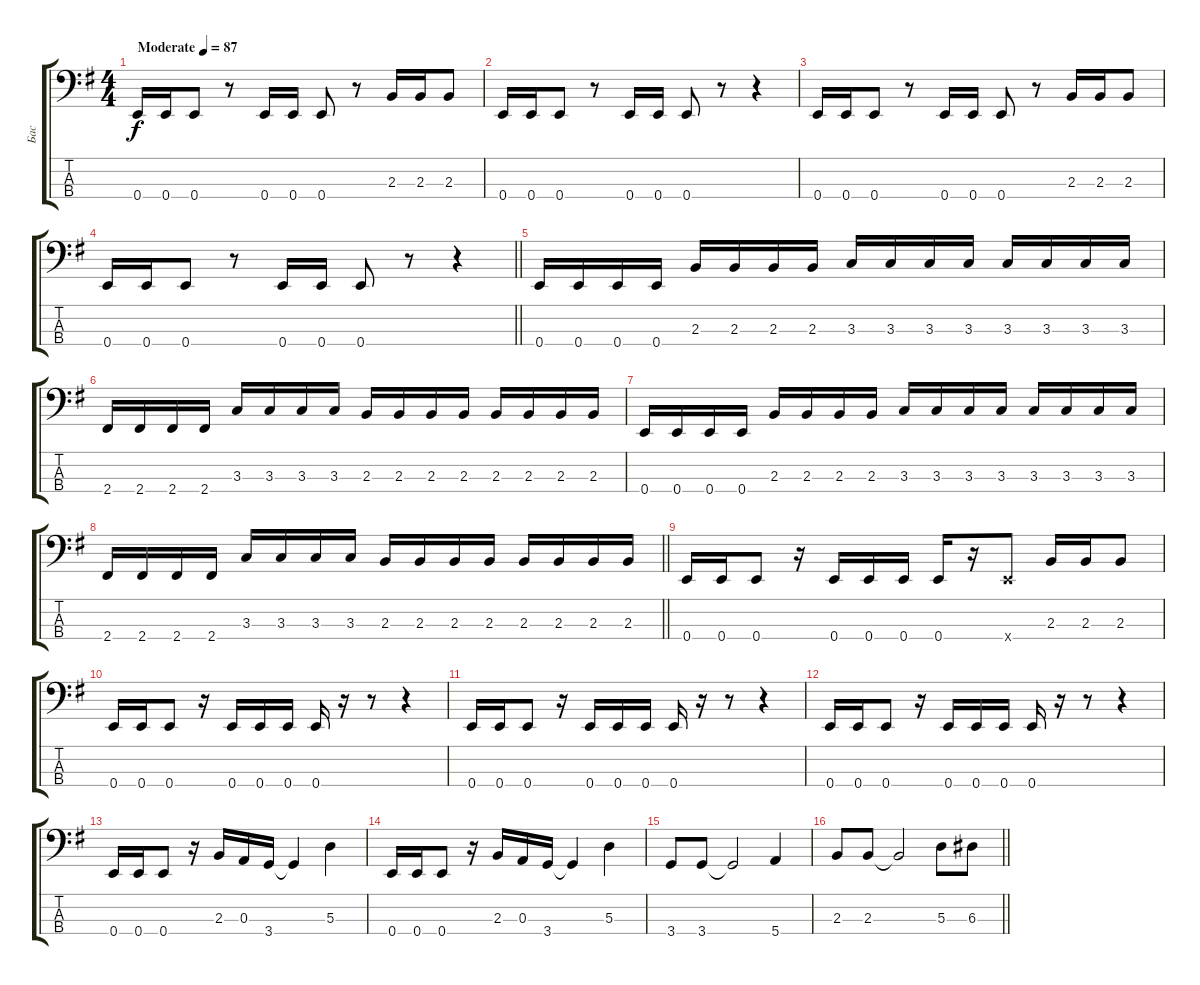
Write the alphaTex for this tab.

\track ("Бас" "Бас") {instrument electricbassfinger}
\staff {score tabs}
\tuning (G2 D2 A1 E1) {hide}
\ts (4 4)
\tempo (87 "Moderate")
\clef f4
\ks eminor
0.4.16{dy f instrument electricbassfinger} 0.4.16 0.4.8 r.8 0.4.16 0.4.16 0.4.8 r.8 2.3.16 2.3.16 2.3.8 |
0.4.16 0.4.16 0.4.8 r.8 0.4.16 0.4.16 0.4.8 r.8 r.4 |
0.4.16 0.4.16 0.4.8 r.8 0.4.16 0.4.16 0.4.8 r.8 2.3.16 2.3.16 2.3.8 |
\barLineRight lightlight
0.4.16 0.4.16 0.4.8 r.8 0.4.16 0.4.16 0.4.8 r.8 r.4 |
0.4.16 0.4.16 0.4.16 0.4.16 2.3.16 2.3.16 2.3.16 2.3.16 3.3.16 3.3.16 3.3.16 3.3.16 3.3.16 3.3.16 3.3.16 3.3.16 |
2.4.16 2.4.16 2.4.16 2.4.16 3.3.16 3.3.16 3.3.16 3.3.16 2.3.16 2.3.16 2.3.16 2.3.16 2.3.16 2.3.16 2.3.16 2.3.16 |
0.4.16 0.4.16 0.4.16 0.4.16 2.3.16 2.3.16 2.3.16 2.3.16 3.3.16 3.3.16 3.3.16 3.3.16 3.3.16 3.3.16 3.3.16 3.3.16 |
\barLineRight lightlight
2.4.16 2.4.16 2.4.16 2.4.16 3.3.16 3.3.16 3.3.16 3.3.16 2.3.16 2.3.16 2.3.16 2.3.16 2.3.16 2.3.16 2.3.16 2.3.16 |
0.4.16 0.4.16 0.4.8 r.16 0.4.16 0.4.16 0.4.16 0.4.16 r.16 0.4{x}.8 2.3.16 2.3.16 2.3.8 |
0.4.16 0.4.16 0.4.8 r.16 0.4.16 0.4.16 0.4.16 0.4.16 r.16 r.8 r.4 |
0.4.16 0.4.16 0.4.8 r.16 0.4.16 0.4.16 0.4.16 0.4.16 r.16 r.8 r.4 |
0.4.16 0.4.16 0.4.8 r.16 0.4.16 0.4.16 0.4.16 0.4.16 r.16 r.8 r.4 |
0.4.16 0.4.16 0.4.8 r.16 2.3.16 0.3.16 3.4.16 3.4{t}.4 5.3.4 |
0.4.16 0.4.16 0.4.8 r.16 2.3.16 0.3.16 3.4.16 3.4{t}.4 5.3.4 |
3.4.8 3.4.8 3.4{t}.2 5.4.4 |
\barLineRight lightlight
2.3.8 2.3.8 2.3{t}.2 5.3.8 6.3.8
